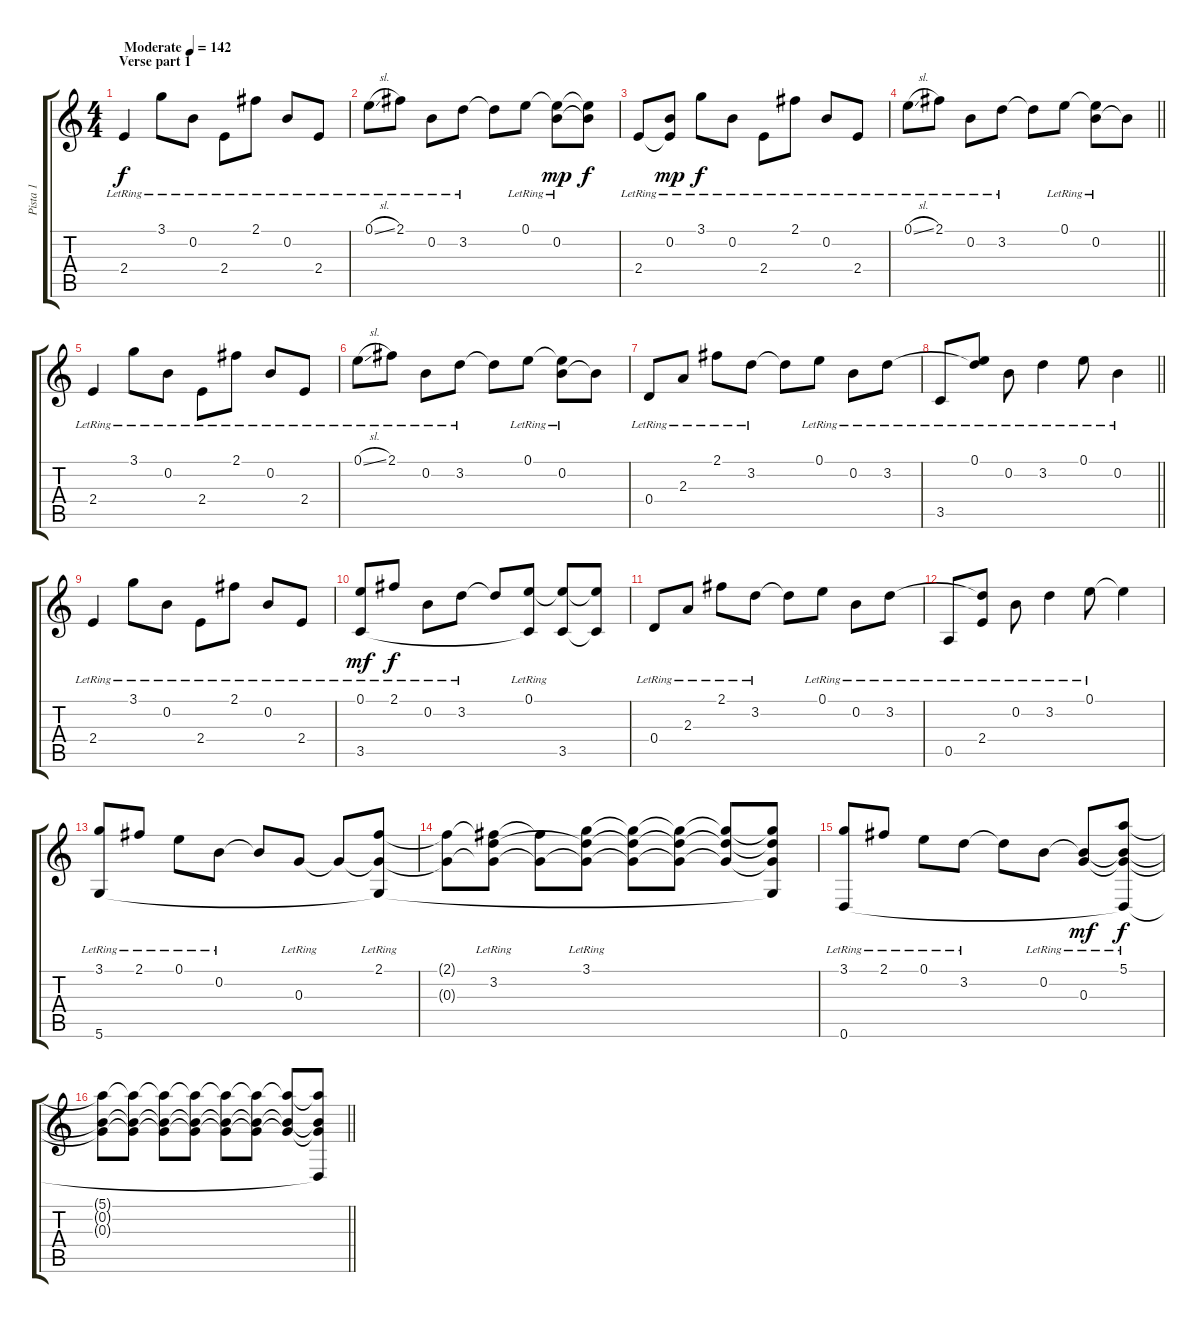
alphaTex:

\track ("Pista 1" "Pista 1") {instrument acousticguitarsteel}
\staff {score tabs}
\tuning (E4 B3 G3 D3 A2 D2) {hide}
\ts (4 4)
\section ("" "Verse part 1")
\tempo (142 "Moderate")
\clef g2
\ks c
2.4{lr}.4{dy f instrument acousticguitarsteel} 3.1{lr}.8 0.2{lr}.8 2.4{lr}.8 2.1{lr}.8 0.2{lr}.8 2.4{lr}.8 |
0.1{sl lr}.8 2.1{lr}.8 0.2{lr}.8 3.2{lr}.8 3.2{t}.8 0.1{lr}.8 (0.1{t} 0.2{lr}).8{dy mp} (0.1{t} 0.2{t}).8{dy f} |
2.4{lr}.8 (0.2{lr} 2.4{t}).8{dy mp} 3.1{lr}.8{dy f} 0.2{lr}.8 2.4{lr}.8 2.1{lr}.8 0.2{lr}.8 2.4{lr}.8 |
\barLineRight lightlight
0.1{sl lr}.8 2.1{lr}.8 0.2{lr}.8 3.2{lr}.8 3.2{t}.8 0.1{lr}.8 (0.1{t} 0.2{lr}).8 0.2{t}.8 |
2.4{lr}.4 3.1{lr}.8 0.2{lr}.8 2.4{lr}.8 2.1{lr}.8 0.2{lr}.8 2.4{lr}.8 |
0.1{sl lr}.8 2.1{lr}.8 0.2{lr}.8 3.2{lr}.8 3.2{t}.8 0.1{lr}.8 (0.1{t} 0.2{lr}).8 0.2{t}.8 |
0.4{lr}.8 2.3{lr}.8 2.1{lr}.8 3.2{lr}.8 3.2{t}.8 0.1{lr}.8 0.2{lr}.8 3.2{lr}.8 |
\barLineRight lightlight
3.5{lr}.8 (0.1{lr} 3.2{t}).8 0.2{lr}.8 3.2{lr}.4 0.1{lr}.8 0.2{lr}.4 |
2.4{lr}.4 3.1{lr}.8 0.2{lr}.8 2.4{lr}.8 2.1{lr}.8 0.2{lr}.8 2.4{lr}.8 |
(0.1{lr} 3.5{lr}).8{dy mf} 2.1{lr}.8{dy f} 0.2{lr}.8 3.2{lr}.8 3.2{t}.8 (0.1{lr} 3.5{t}).8 (0.1{t} 3.5).8 (0.1{t} 3.5{t}).8 |
0.4{lr}.8 2.3{lr}.8 2.1{lr}.8 3.2{lr}.8 3.2{t}.8 0.1{lr}.8 0.2{lr}.8 3.2{lr}.8 |
0.5{lr}.8 (3.2{t} 2.4{lr}).8 0.2{lr}.8 3.2{lr}.4 0.1{lr}.8 0.1{t}.4 |
(3.1{lr} 5.6{lr}).8 2.1{lr}.8 0.1{lr}.8 0.2{lr}.8 0.2{t}.8 0.3{lr}.8 0.3{t}.8 (2.1{lr} 0.3{t} 5.6{t}).8 |
(2.1{t} 0.3{t}).8 (2.1{t} 3.2{lr} 0.3{t}).8 (2.1{t} 0.3{t}).8 (3.1{lr} 3.2{t} 0.3{t}).8 (3.1{t} 3.2{t} 0.3{t}).8 (3.1{t} 3.2{t} 0.3{t}).8 (3.1{t} 3.2{t} 0.3{t}).8 (3.1{t} 3.2{t} 0.3{t} 5.6{t}).8 |
(3.1{lr} 0.6{lr}).8 2.1{lr}.8 0.1{lr}.8 3.2{lr}.8 3.2{t}.8 0.2{lr}.8 (0.2{t} 0.3{lr}).8{dy mf} (5.1{lr} 0.2{t} 0.3{t} 0.6{t}).8{dy f} |
\barLineRight lightlight
(5.1{t} 0.2{t} 0.3{t}).8 (5.1{t} 0.2{t} 0.3{t}).8 (5.1{t} 0.2{t} 0.3{t}).8 (5.1{t} 0.2{t} 0.3{t}).8 (5.1{t} 0.2{t} 0.3{t}).8 (5.1{t} 0.2{t} 0.3{t}).8 (5.1{t} 0.2{t} 0.3{t}).8 (5.1{t} 0.2{t} 0.3{t} 0.6{t}).8
